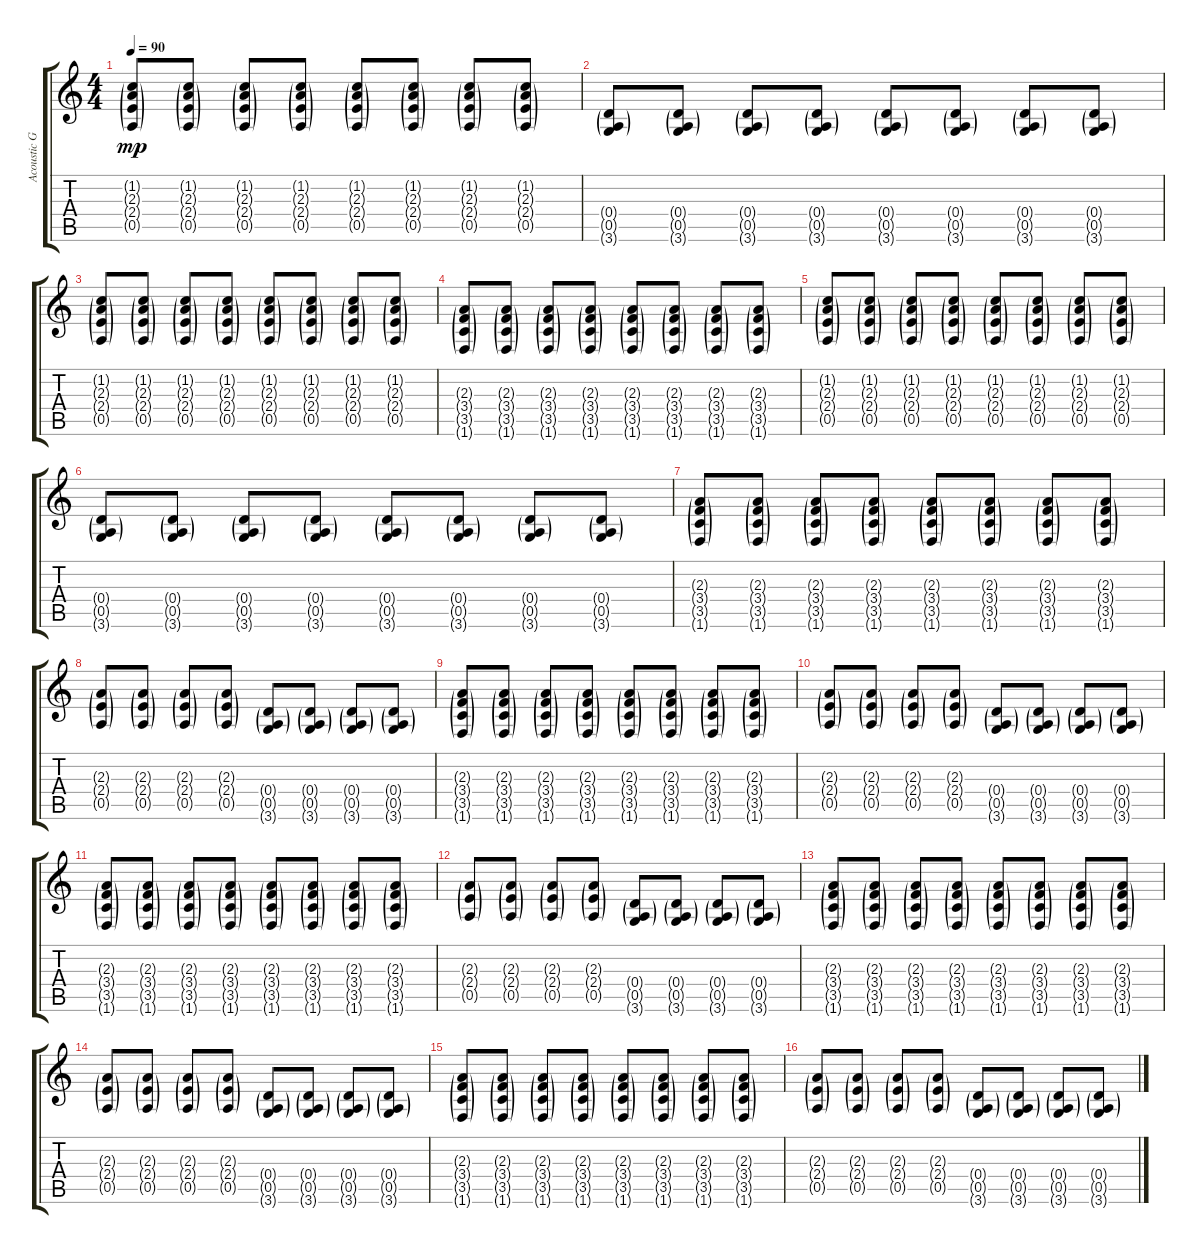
\track ("Acoustic Guitar." "Acoustic G") {instrument acousticguitarnylon}
\staff {score tabs}
\tuning (E4 B3 G3 D3 A2 E2) {hide}
\ts (4 4)
\tempo 90
\clef g2
\ks c
(1.2{g} 2.3{g} 2.4{g} 0.5{g}).8{dy mp} (1.2{g} 2.3{g} 2.4{g} 0.5{g}).8 (1.2{g} 2.3{g} 2.4{g} 0.5{g}).8 (1.2{g} 2.3{g} 2.4{g} 0.5{g}).8 (1.2{g} 2.3{g} 2.4{g} 0.5{g}).8 (1.2{g} 2.3{g} 2.4{g} 0.5{g}).8 (1.2{g} 2.3{g} 2.4{g} 0.5{g}).8 (1.2{g} 2.3{g} 2.4{g} 0.5{g}).8 |
(0.4{g} 0.5{g} 3.6{g}).8 (0.4{g} 0.5{g} 3.6{g}).8 (0.4{g} 0.5{g} 3.6{g}).8 (0.4{g} 0.5{g} 3.6{g}).8 (0.4{g} 0.5{g} 3.6{g}).8 (0.4{g} 0.5{g} 3.6{g}).8 (0.4{g} 0.5{g} 3.6{g}).8 (0.4{g} 0.5{g} 3.6{g}).8 |
(1.2{g} 2.3{g} 2.4{g} 0.5{g}).8 (1.2{g} 2.3{g} 2.4{g} 0.5{g}).8 (1.2{g} 2.3{g} 2.4{g} 0.5{g}).8 (1.2{g} 2.3{g} 2.4{g} 0.5{g}).8 (1.2{g} 2.3{g} 2.4{g} 0.5{g}).8 (1.2{g} 2.3{g} 2.4{g} 0.5{g}).8 (1.2{g} 2.3{g} 2.4{g} 0.5{g}).8 (1.2{g} 2.3{g} 2.4{g} 0.5{g}).8 |
(2.3{g} 3.4{g} 3.5{g} 1.6{g}).8 (2.3{g} 3.4{g} 3.5{g} 1.6{g}).8 (2.3{g} 3.4{g} 3.5{g} 1.6{g}).8 (2.3{g} 3.4{g} 3.5{g} 1.6{g}).8 (2.3{g} 3.4{g} 3.5{g} 1.6{g}).8 (2.3{g} 3.4{g} 3.5{g} 1.6{g}).8 (2.3{g} 3.4{g} 3.5{g} 1.6{g}).8 (2.3{g} 3.4{g} 3.5{g} 1.6{g}).8 |
(1.2{g} 2.3{g} 2.4{g} 0.5{g}).8 (1.2{g} 2.3{g} 2.4{g} 0.5{g}).8 (1.2{g} 2.3{g} 2.4{g} 0.5{g}).8 (1.2{g} 2.3{g} 2.4{g} 0.5{g}).8 (1.2{g} 2.3{g} 2.4{g} 0.5{g}).8 (1.2{g} 2.3{g} 2.4{g} 0.5{g}).8 (1.2{g} 2.3{g} 2.4{g} 0.5{g}).8 (1.2{g} 2.3{g} 2.4{g} 0.5{g}).8 |
(0.4{g} 0.5{g} 3.6{g}).8 (0.4{g} 0.5{g} 3.6{g}).8 (0.4{g} 0.5{g} 3.6{g}).8 (0.4{g} 0.5{g} 3.6{g}).8 (0.4{g} 0.5{g} 3.6{g}).8 (0.4{g} 0.5{g} 3.6{g}).8 (0.4{g} 0.5{g} 3.6{g}).8 (0.4{g} 0.5{g} 3.6{g}).8 |
(2.3{g} 3.4{g} 3.5{g} 1.6{g}).8 (2.3{g} 3.4{g} 3.5{g} 1.6{g}).8 (2.3{g} 3.4{g} 3.5{g} 1.6{g}).8 (2.3{g} 3.4{g} 3.5{g} 1.6{g}).8 (2.3{g} 3.4{g} 3.5{g} 1.6{g}).8 (2.3{g} 3.4{g} 3.5{g} 1.6{g}).8 (2.3{g} 3.4{g} 3.5{g} 1.6{g}).8 (2.3{g} 3.4{g} 3.5{g} 1.6{g}).8 |
(2.3{g} 2.4{g} 0.5{g}).8 (2.3{g} 2.4{g} 0.5{g}).8 (2.3{g} 2.4{g} 0.5{g}).8 (2.3{g} 2.4{g} 0.5{g}).8 (0.4{g} 0.5{g} 3.6{g}).8 (0.4{g} 0.5{g} 3.6{g}).8 (0.4{g} 0.5{g} 3.6{g}).8 (0.4{g} 0.5{g} 3.6{g}).8 |
(2.3{g} 3.4{g} 3.5{g} 1.6{g}).8 (2.3{g} 3.4{g} 3.5{g} 1.6{g}).8 (2.3{g} 3.4{g} 3.5{g} 1.6{g}).8 (2.3{g} 3.4{g} 3.5{g} 1.6{g}).8 (2.3{g} 3.4{g} 3.5{g} 1.6{g}).8 (2.3{g} 3.4{g} 3.5{g} 1.6{g}).8 (2.3{g} 3.4{g} 3.5{g} 1.6{g}).8 (2.3{g} 3.4{g} 3.5{g} 1.6{g}).8 |
(2.3{g} 2.4{g} 0.5{g}).8 (2.3{g} 2.4{g} 0.5{g}).8 (2.3{g} 2.4{g} 0.5{g}).8 (2.3{g} 2.4{g} 0.5{g}).8 (0.4{g} 0.5{g} 3.6{g}).8 (0.4{g} 0.5{g} 3.6{g}).8 (0.4{g} 0.5{g} 3.6{g}).8 (0.4{g} 0.5{g} 3.6{g}).8 |
(2.3{g} 3.4{g} 3.5{g} 1.6{g}).8 (2.3{g} 3.4{g} 3.5{g} 1.6{g}).8 (2.3{g} 3.4{g} 3.5{g} 1.6{g}).8 (2.3{g} 3.4{g} 3.5{g} 1.6{g}).8 (2.3{g} 3.4{g} 3.5{g} 1.6{g}).8 (2.3{g} 3.4{g} 3.5{g} 1.6{g}).8 (2.3{g} 3.4{g} 3.5{g} 1.6{g}).8 (2.3{g} 3.4{g} 3.5{g} 1.6{g}).8 |
(2.3{g} 2.4{g} 0.5{g}).8 (2.3{g} 2.4{g} 0.5{g}).8 (2.3{g} 2.4{g} 0.5{g}).8 (2.3{g} 2.4{g} 0.5{g}).8 (0.4{g} 0.5{g} 3.6{g}).8 (0.4{g} 0.5{g} 3.6{g}).8 (0.4{g} 0.5{g} 3.6{g}).8 (0.4{g} 0.5{g} 3.6{g}).8 |
(2.3{g} 3.4{g} 3.5{g} 1.6{g}).8 (2.3{g} 3.4{g} 3.5{g} 1.6{g}).8 (2.3{g} 3.4{g} 3.5{g} 1.6{g}).8 (2.3{g} 3.4{g} 3.5{g} 1.6{g}).8 (2.3{g} 3.4{g} 3.5{g} 1.6{g}).8 (2.3{g} 3.4{g} 3.5{g} 1.6{g}).8 (2.3{g} 3.4{g} 3.5{g} 1.6{g}).8 (2.3{g} 3.4{g} 3.5{g} 1.6{g}).8 |
(2.3{g} 2.4{g} 0.5{g}).8 (2.3{g} 2.4{g} 0.5{g}).8 (2.3{g} 2.4{g} 0.5{g}).8 (2.3{g} 2.4{g} 0.5{g}).8 (0.4{g} 0.5{g} 3.6{g}).8 (0.4{g} 0.5{g} 3.6{g}).8 (0.4{g} 0.5{g} 3.6{g}).8 (0.4{g} 0.5{g} 3.6{g}).8 |
(2.3{g} 3.4{g} 3.5{g} 1.6{g}).8 (2.3{g} 3.4{g} 3.5{g} 1.6{g}).8 (2.3{g} 3.4{g} 3.5{g} 1.6{g}).8 (2.3{g} 3.4{g} 3.5{g} 1.6{g}).8 (2.3{g} 3.4{g} 3.5{g} 1.6{g}).8 (2.3{g} 3.4{g} 3.5{g} 1.6{g}).8 (2.3{g} 3.4{g} 3.5{g} 1.6{g}).8 (2.3{g} 3.4{g} 3.5{g} 1.6{g}).8 |
(2.3{g} 2.4{g} 0.5{g}).8 (2.3{g} 2.4{g} 0.5{g}).8 (2.3{g} 2.4{g} 0.5{g}).8 (2.3{g} 2.4{g} 0.5{g}).8 (0.4{g} 0.5{g} 3.6{g}).8 (0.4{g} 0.5{g} 3.6{g}).8 (0.4{g} 0.5{g} 3.6{g}).8 (0.4{g} 0.5{g} 3.6{g}).8
